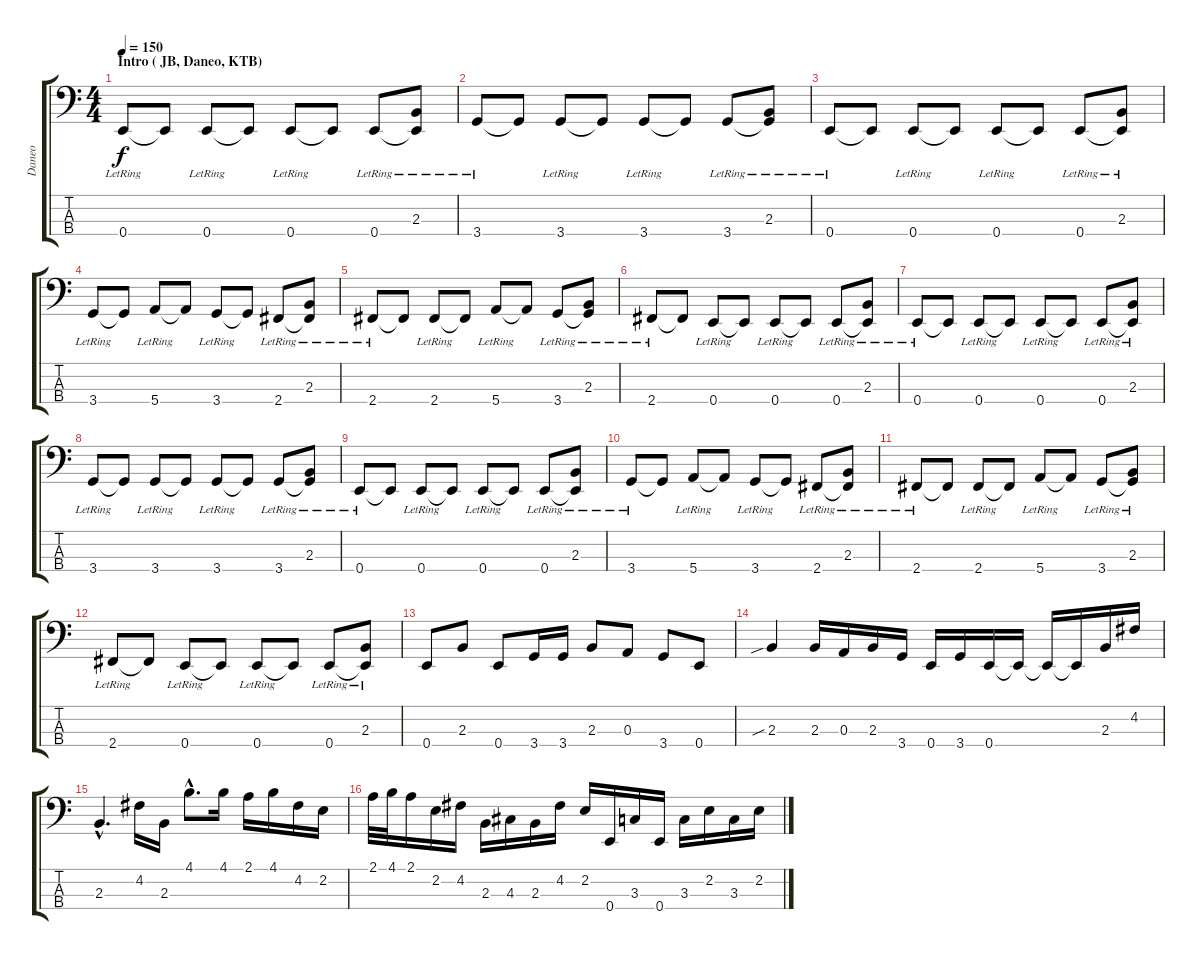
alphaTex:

\track ("Daneo" "Daneo") {instrument electricbasspick}
\staff {score tabs}
\tuning (G2 D2 A1 E1) {hide}
\ts (4 4)
\section ("" "Intro ( JB, Daneo, KTB)")
\tempo 150
\tempo 120
\tempo 150
\clef f4
\ks c
0.4{lr}.8{dy f instrument electricbasspick} 0.4{t}.8 0.4{lr}.8 0.4{t}.8 0.4{lr}.8 0.4{t}.8 0.4{lr}.8 (2.3{lr} 0.4{t}).8 |
3.4{lr}.8 3.4{t}.8 3.4{lr}.8 3.4{t}.8 3.4{lr}.8 3.4{t}.8 3.4{lr}.8 (2.3{lr} 3.4{t}).8 |
0.4{lr}.8 0.4{t}.8 0.4{lr}.8 0.4{t}.8 0.4{lr}.8 0.4{t}.8 0.4{lr}.8 (2.3{lr} 0.4{t}).8 |
3.4{lr}.8 3.4{t}.8 5.4{lr}.8 5.4{t}.8 3.4{lr}.8 3.4{t}.8 2.4{lr}.8 (2.3{lr} 2.4{t}).8 |
2.4{lr}.8 2.4{t}.8 2.4{lr}.8 2.4{t}.8 5.4{lr}.8 5.4{t}.8 3.4{lr}.8 (2.3{lr} 3.4{t}).8 |
2.4{lr}.8 2.4{t}.8 0.4{lr}.8 0.4{t}.8 0.4{lr}.8 0.4{t}.8 0.4{lr}.8 (2.3{lr} 0.4{t}).8 |
0.4{lr}.8 0.4{t}.8 0.4{lr}.8 0.4{t}.8 0.4{lr}.8 0.4{t}.8 0.4{lr}.8 (2.3{lr} 0.4{t}).8 |
3.4{lr}.8 3.4{t}.8 3.4{lr}.8 3.4{t}.8 3.4{lr}.8 3.4{t}.8 3.4{lr}.8 (2.3{lr} 3.4{t}).8 |
0.4{lr}.8 0.4{t}.8 0.4{lr}.8 0.4{t}.8 0.4{lr}.8 0.4{t}.8 0.4{lr}.8 (2.3{lr} 0.4{t}).8 |
3.4{lr}.8 3.4{t}.8 5.4{lr}.8 5.4{t}.8 3.4{lr}.8 3.4{t}.8 2.4{lr}.8 (2.3{lr} 2.4{t}).8 |
2.4{lr}.8 2.4{t}.8 2.4{lr}.8 2.4{t}.8 5.4{lr}.8 5.4{t}.8 3.4{lr}.8 (2.3{lr} 3.4{t}).8 |
2.4{lr}.8 2.4{t}.8 0.4{lr}.8 0.4{t}.8 0.4{lr}.8 0.4{t}.8 0.4{lr}.8 (2.3{lr} 0.4{t}).8 |
0.4.8 2.3.8 0.4.8 3.4.16 3.4.16 2.3.8 0.3.8 3.4.8 0.4.8 |
2.3{sib}.4 2.3.16 0.3.16 2.3.16 3.4.16 0.4.16 3.4.16 0.4.16 0.4{t}.16 0.4{t}.16 0.4{t}.16 2.3.16 4.2.16 |
2.3{hac}.4{d} 4.2.16 2.3.16 4.1{hac}.8{d} 4.1.16 2.1.16 4.1.16 4.2.16 2.2.16 |
2.1.32 4.1.32 2.1.16 2.2.16 4.2.16 2.3.16 4.3.16 2.3.16 4.2.16 2.2.16 0.4.16 3.3.16 0.4.16 3.3.16 2.2.16 3.3.16 2.2.16
